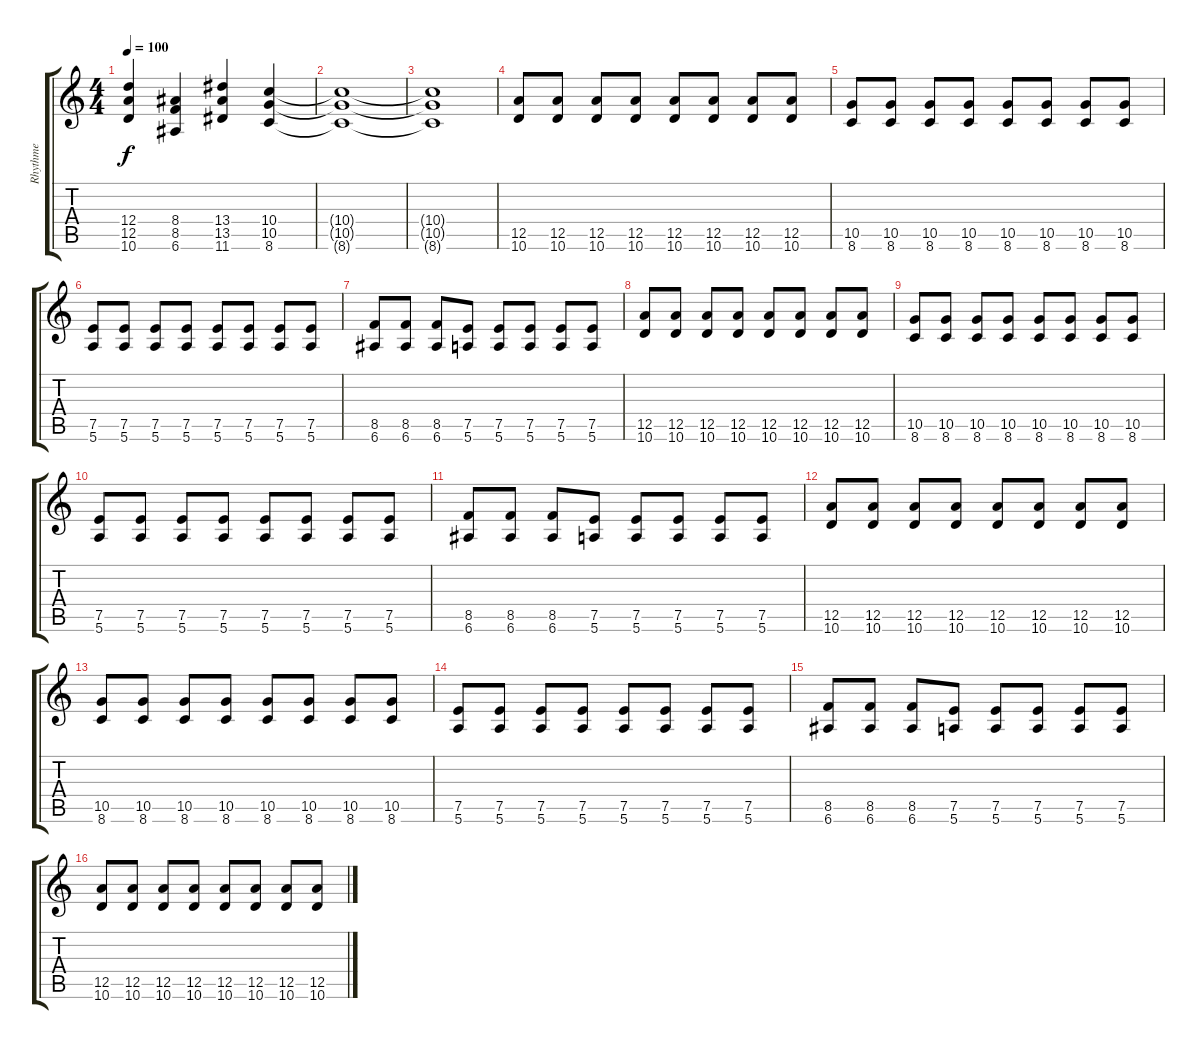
\track ("Rhythme" "Rhythme") {instrument distortionguitar}
\staff {score tabs}
\tuning (E4 B3 G3 D3 A2 E2) {hide}
\ts (4 4)
\tempo 100
\clef g2
\ks c
(12.4 12.5 10.6).4{dy f} (8.4 8.5 6.6).4 (13.4 13.5 11.6).4 (10.4 10.5 8.6).4 |
(10.4{t} 10.5{t} 8.6{t}).1 |
(10.4{t} 10.5{t} 8.6{t}).1 |
(12.5 10.6).8 (12.5 10.6).8 (12.5 10.6).8 (12.5 10.6).8 (12.5 10.6).8 (12.5 10.6).8 (12.5 10.6).8 (12.5 10.6).8 |
(10.5 8.6).8 (10.5 8.6).8 (10.5 8.6).8 (10.5 8.6).8 (10.5 8.6).8 (10.5 8.6).8 (10.5 8.6).8 (10.5 8.6).8 |
(7.5 5.6).8 (7.5 5.6).8 (7.5 5.6).8 (7.5 5.6).8 (7.5 5.6).8 (7.5 5.6).8 (7.5 5.6).8 (7.5 5.6).8 |
(8.5 6.6).8 (8.5 6.6).8 (8.5 6.6).8 (7.5 5.6).8 (7.5 5.6).8 (7.5 5.6).8 (7.5 5.6).8 (7.5 5.6).8 |
(12.5 10.6).8 (12.5 10.6).8 (12.5 10.6).8 (12.5 10.6).8 (12.5 10.6).8 (12.5 10.6).8 (12.5 10.6).8 (12.5 10.6).8 |
(10.5 8.6).8 (10.5 8.6).8 (10.5 8.6).8 (10.5 8.6).8 (10.5 8.6).8 (10.5 8.6).8 (10.5 8.6).8 (10.5 8.6).8 |
(7.5 5.6).8 (7.5 5.6).8 (7.5 5.6).8 (7.5 5.6).8 (7.5 5.6).8 (7.5 5.6).8 (7.5 5.6).8 (7.5 5.6).8 |
(8.5 6.6).8 (8.5 6.6).8 (8.5 6.6).8 (7.5 5.6).8 (7.5 5.6).8 (7.5 5.6).8 (7.5 5.6).8 (7.5 5.6).8 |
(12.5 10.6).8 (12.5 10.6).8 (12.5 10.6).8 (12.5 10.6).8 (12.5 10.6).8 (12.5 10.6).8 (12.5 10.6).8 (12.5 10.6).8 |
(10.5 8.6).8 (10.5 8.6).8 (10.5 8.6).8 (10.5 8.6).8 (10.5 8.6).8 (10.5 8.6).8 (10.5 8.6).8 (10.5 8.6).8 |
(7.5 5.6).8 (7.5 5.6).8 (7.5 5.6).8 (7.5 5.6).8 (7.5 5.6).8 (7.5 5.6).8 (7.5 5.6).8 (7.5 5.6).8 |
(8.5 6.6).8 (8.5 6.6).8 (8.5 6.6).8 (7.5 5.6).8 (7.5 5.6).8 (7.5 5.6).8 (7.5 5.6).8 (7.5 5.6).8 |
(12.5 10.6).8 (12.5 10.6).8 (12.5 10.6).8 (12.5 10.6).8 (12.5 10.6).8 (12.5 10.6).8 (12.5 10.6).8 (12.5 10.6).8
